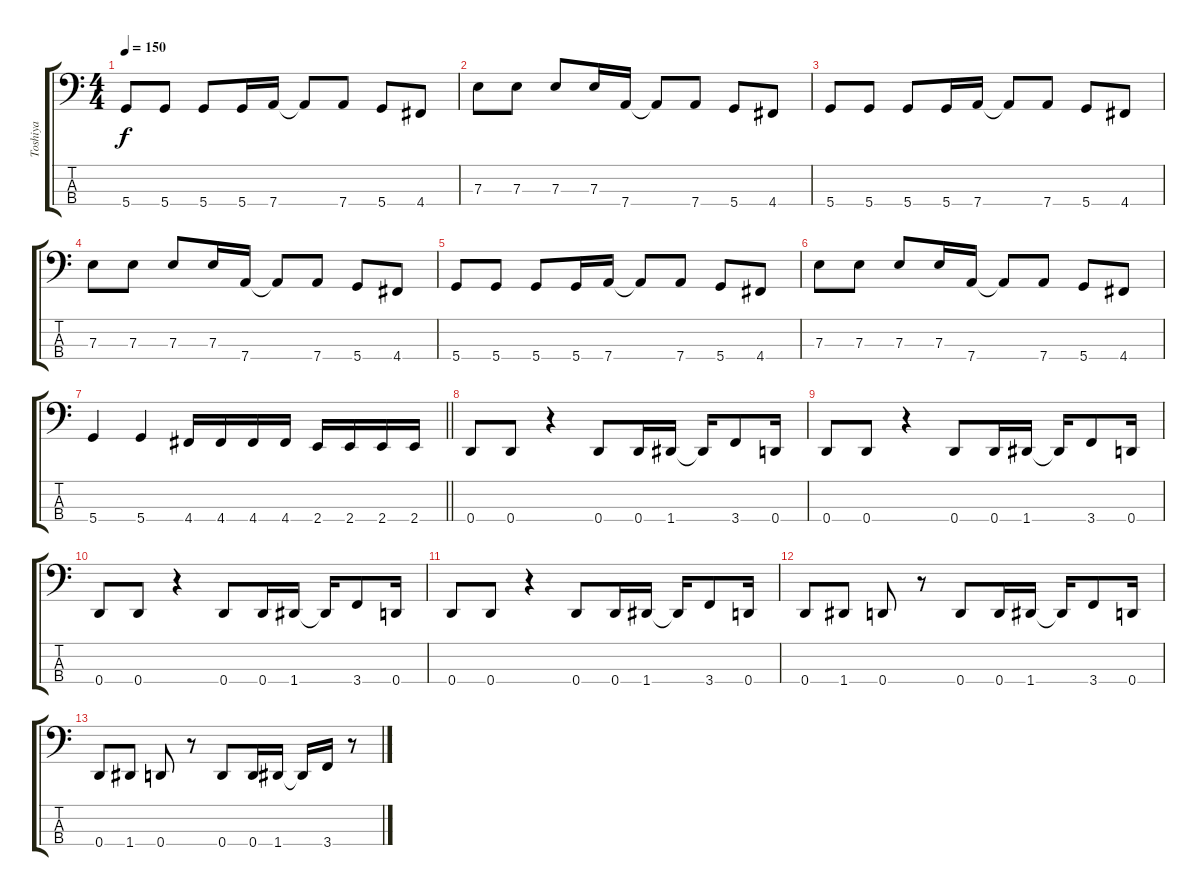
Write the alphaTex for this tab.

\track ("Toshiya" "Toshiya") {instrument electricbasspick}
\staff {score tabs}
\tuning (G2 D2 A1 D1) {hide}
\ts (4 4)
\tempo 150
\clef f4
\ks c
5.4.8{dy f} 5.4.8 5.4.8 5.4.16 7.4.16 7.4{t}.8 7.4.8 5.4.8 4.4.8 |
7.3.8 7.3.8 7.3.8 7.3.16 7.4.16 7.4{t}.8 7.4.8 5.4.8 4.4.8 |
5.4.8 5.4.8 5.4.8 5.4.16 7.4.16 7.4{t}.8 7.4.8 5.4.8 4.4.8 |
7.3.8 7.3.8 7.3.8 7.3.16 7.4.16 7.4{t}.8 7.4.8 5.4.8 4.4.8 |
5.4.8 5.4.8 5.4.8 5.4.16 7.4.16 7.4{t}.8 7.4.8 5.4.8 4.4.8 |
7.3.8 7.3.8 7.3.8 7.3.16 7.4.16 7.4{t}.8 7.4.8 5.4.8 4.4.8 |
\barLineRight lightlight
5.4.4 5.4.4 4.4.16 4.4.16 4.4.16 4.4.16 2.4.16 2.4.16 2.4.16 2.4.16 |
0.4.8 0.4.8 r.4 0.4.8 0.4.16 1.4.16 1.4{t}.16 3.4.8 0.4.16 |
0.4.8 0.4.8 r.4 0.4.8 0.4.16 1.4.16 1.4{t}.16 3.4.8 0.4.16 |
0.4.8 0.4.8 r.4 0.4.8 0.4.16 1.4.16 1.4{t}.16 3.4.8 0.4.16 |
0.4.8 0.4.8 r.4 0.4.8 0.4.16 1.4.16 1.4{t}.16 3.4.8 0.4.16 |
0.4.8 1.4.8 0.4.8 r.8 0.4.8 0.4.16 1.4.16 1.4{t}.16 3.4.8 0.4.16 |
0.4.8 1.4.8 0.4.8 r.8 0.4.8 0.4.16 1.4.16 1.4{t}.16 3.4.16 r.8
